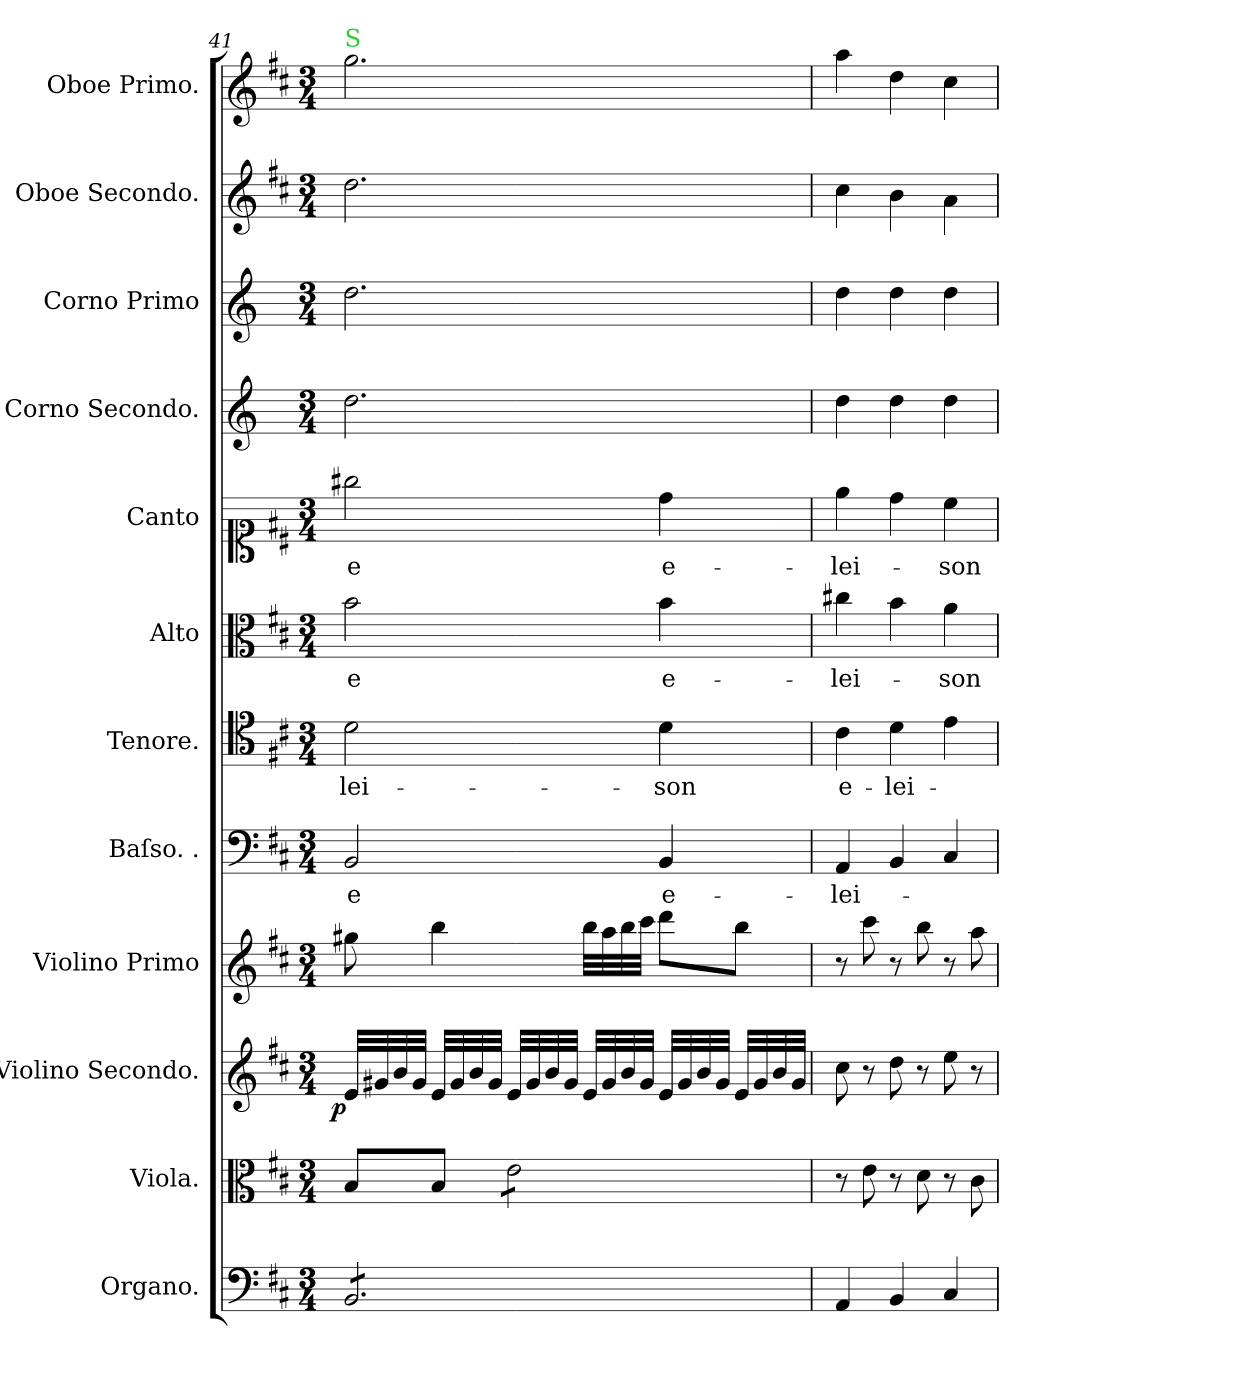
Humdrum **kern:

**kern	**kern	**kern	**dynam	**kern	**kern	**text	**kern	**text	**kern	**text	**kern	**text	**kern	**kern	**kern	**kern
*part12	*part11	*part10	*part10	*part9	*part8	*part8	*part7	*part7	*part6	*part6	*part5	*part5	*part4	*part3	*part2	*part1
*staff12	*staff11	*staff10	*staff10	*staff9	*staff8	*staff8	*staff7	*staff7	*staff6	*staff6	*staff5	*staff5	*staff4	*staff3	*staff2	*staff1
*I"Organo.	*I"Viola.	*I"Violino Secondo.	*	*I"Violino Primo	*I"Baſso. .	*	*I"Tenore.	*	*I"Alto	*	*I"Canto	*	*I"Corno Secondo.	*I"Corno Primo	*I"Oboe Secondo.	*I"Oboe Primo.
*I'org	*I'vla	*I'vl 2	*	*I'vl 1	*I'B	*	*I'T	*	*I'A	*	*	*	*I'cor 2	*I'cor 1	*I'ob 2	*I'ob 1
*clefF4	*clefC3	*clefG2	*	*clefG2	*clefF4	*	*clefC4	*	*clefC3	*	*clefC1	*	*clefG2	*clefG2	*clefG2	*clefG2
*	*	*	*	*	*	*	*	*	*	*	*	*	*ITrd6c10	*ITrd6c10	*	*
*k[f#c#]	*k[f#c#]	*k[f#c#]	*	*k[f#c#]	*k[f#c#]	*	*k[f#c#]	*	*k[f#c#]	*	*k[f#c#]	*	*k[f#c#]	*k[f#c#]	*k[f#c#]	*k[f#c#]
*M3/4	*M3/4	*M3/4	*	*M3/4	*M3/4	*	*M3/4	*	*M3/4	*	*M3/4	*	*M3/4	*M3/4	*M3/4	*M3/4
=41	=41	=41	=41	=41	=41	=41	=41	=41	=41	=41	=41	=41	=41	=41	=41	=41
!	!	!	!	!	!	!	!	!	!	!	!	!	!	!	!	!LO:TX:a:color=limegreen:t=S
!	!	!	!LO:DY:b:rj	!	!	!	!	!	!	!LO:LY:i	!	!	!	!	!	!
*tremolo	*	*	*	*	*	*	*	*	*	*	*	*	*	*	*	*
8BB/L	8B/L	32e/LLL	p	8gg#X\	2BB/	-e	2d\	-lei-	2b\	-e	2gg#X\	-e	2.e\	2.e\	2.dd\	2.gg\
.	.	32g#X/	.	.	.	.	.	.	.	.	.	.	.	.	.	.
.	.	32b/	.	.	.	.	.	.	.	.	.	.	.	.	.	.
.	.	32g#/JJJ	.	.	.	.	.	.	.	.	.	.	.	.	.	.
8BB/	8B/J	32e/LLL	.	4bb\	.	.	.	.	.	.	.	.	.	.	.	.
.	.	32g#/	.	.	.	.	.	.	.	.	.	.	.	.	.	.
.	.	32b/	.	.	.	.	.	.	.	.	.	.	.	.	.	.
.	.	32g#/JJJ	.	.	.	.	.	.	.	.	.	.	.	.	.	.
*	*tremolo	*	*	*	*	*	*	*	*	*	*	*	*	*	*	*
8BB/	8e\L	32e/LLL	.	.	.	.	.	.	.	.	.	.	.	.	.	.
.	.	32g#/	.	.	.	.	.	.	.	.	.	.	.	.	.	.
.	.	32b/	.	.	.	.	.	.	.	.	.	.	.	.	.	.
.	.	32g#/JJJ	.	.	.	.	.	.	.	.	.	.	.	.	.	.
8BB/	8e\	32e/LLL	.	32bb\LLL	.	.	.	.	.	.	.	.	.	.	.	.
.	.	32g#/	.	32aa\	.	.	.	.	.	.	.	.	.	.	.	.
.	.	32b/	.	32bb\	.	.	.	.	.	.	.	.	.	.	.	.
.	.	32g#/JJJ	.	32ccc#\JJJ	.	.	.	.	.	.	.	.	.	.	.	.
!	!	!	!	!	!	!	!	!	!	!LO:LY:i	!	!	!	!	!	!
8BB/	8e\	32e/LLL	.	8ddd\L	4BB/	e-	4d\	-son	4b\	e-	4dd\	e-	.	.	.	.
.	.	32g#/	.	.	.	.	.	.	.	.	.	.	.	.	.	.
.	.	32b/	.	.	.	.	.	.	.	.	.	.	.	.	.	.
.	.	32g#/JJJ	.	.	.	.	.	.	.	.	.	.	.	.	.	.
8BB/J	8e\J	32e/LLL	.	8bb\J	.	.	.	.	.	.	.	.	.	.	.	.
*	*Xtremolo	*	*	*	*	*	*	*	*	*	*	*	*	*	*	*
*Xtremolo	*	*	*	*	*	*	*	*	*	*	*	*	*	*	*	*
.	.	32g#/	.	.	.	.	.	.	.	.	.	.	.	.	.	.
.	.	32b/	.	.	.	.	.	.	.	.	.	.	.	.	.	.
.	.	32g#/JJJ	.	.	.	.	.	.	.	.	.	.	.	.	.	.
=42	=42	=42	=42	=42	=42	=42	=42	=42	=42	=42	=42	=42	=42	=42	=42	=42
!	!	!	!	!	!	!	!	!LO:LY:i	!	!LO:LY:i	!	!	!	!	!	!
4AA/	8r	8cc#\	.	8r	4AA/	-lei-	4c#\	e-	4cc#X\	-lei-	4ee\	-lei-	4e\	4e\	4cc#\	4aa\
.	8e\	8r	.	8ccc#\	.	.	.	.	.	.	.	.	.	.	.	.
!	!	!	!	!	!	!	!	!LO:LY:i	!	!	!	!	!	!	!	!
4BB/	8r	8dd\	.	8r	4BB/	.	4d\	-lei-	4b\	.	4dd\	.	4e\	4e\	4b\	4dd\
.	8d\	8r	.	8bb\	.	.	.	.	.	.	.	.	.	.	.	.
!	!	!	!	!	!	!	!	!	!	!LO:LY:i	!	!	!	!	!	!
4C#/	8r	8ee\	.	8r	4C#/	.	4e\	.	4a\	-son	4cc#\	-son	4e\	4e\	4a\	4cc#\
.	8c#\	8r	.	8aa\	.	.	.	.	.	.	.	.	.	.	.	.
=	=	=	=	=	=	=	=	=	=	=	=	=	=	=	=	=
*-	*-	*-	*-	*-	*-	*-	*-	*-	*-	*-	*-	*-	*-	*-	*-	*-
